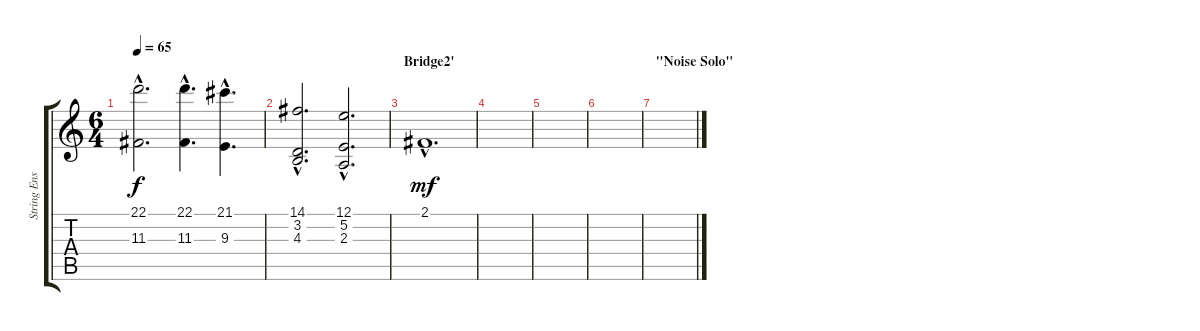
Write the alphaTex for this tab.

\track ("String Ensemble" "String Ens") {instrument stringensemble2}
\staff {score tabs}
\tuning (E4 B3 G3 D3 A2 E2) {hide}
\ts (6 4)
\tempo 65
\clef g2
\ks c
(22.1{hac} 11.3{hac}).2{d dy f} (22.1{hac} 11.3{hac}).4{d} (21.1{hac} 9.3{hac}).4{d} |
(14.1{hac} 3.2{hac} 4.3{hac}).2{d} (12.1{hac} 5.2{hac} 2.3{hac}).2{d} |
\section ("" "Bridge2'")
2.1{hac}.1{d dy mf volume 0} |
|
|
|
\section ("" "\"Noise Solo\"")
